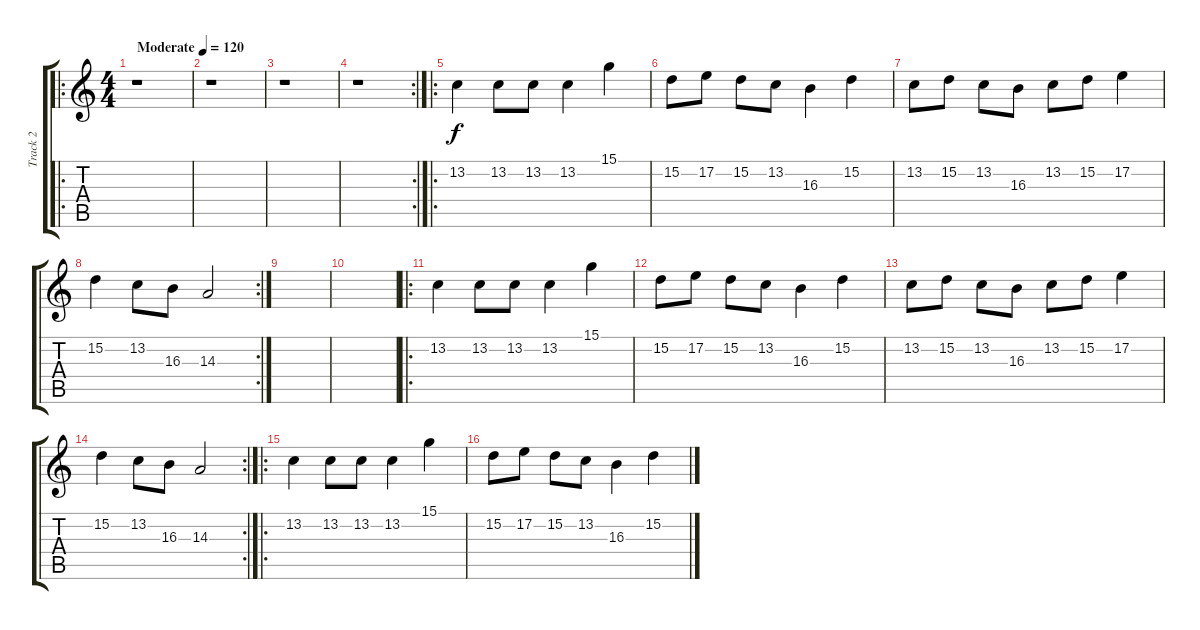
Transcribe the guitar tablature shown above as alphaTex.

\track ("Track 2" "Track 2") {instrument orchestralharp}
\staff {score tabs}
\tuning (E4 B3 G3 D3 A2 E2) {hide}
\ro
\ts (4 4)
\tempo (120 "Moderate")
\clef g2
\ks c
r.1{dy f instrument orchestralharp} |
r.1 |
r.1 |
\rc 2
r.1 |
\ro
13.2.4 13.2.8 13.2.8 13.2.4 15.1.4 |
15.2.8 17.2.8 15.2.8 13.2.8 16.3.4 15.2.4 |
13.2.8 15.2.8 13.2.8 16.3.8 13.2.8 15.2.8 17.2.4 |
\rc 2
15.2.4 13.2.8 16.3.8 14.3.2 |
|
|
\ro
13.2.4 13.2.8 13.2.8 13.2.4 15.1.4 |
15.2.8 17.2.8 15.2.8 13.2.8 16.3.4 15.2.4 |
13.2.8 15.2.8 13.2.8 16.3.8 13.2.8 15.2.8 17.2.4 |
\rc 2
15.2.4 13.2.8 16.3.8 14.3.2 |
\ro
13.2.4 13.2.8 13.2.8 13.2.4 15.1.4 |
15.2.8 17.2.8 15.2.8 13.2.8 16.3.4 15.2.4
